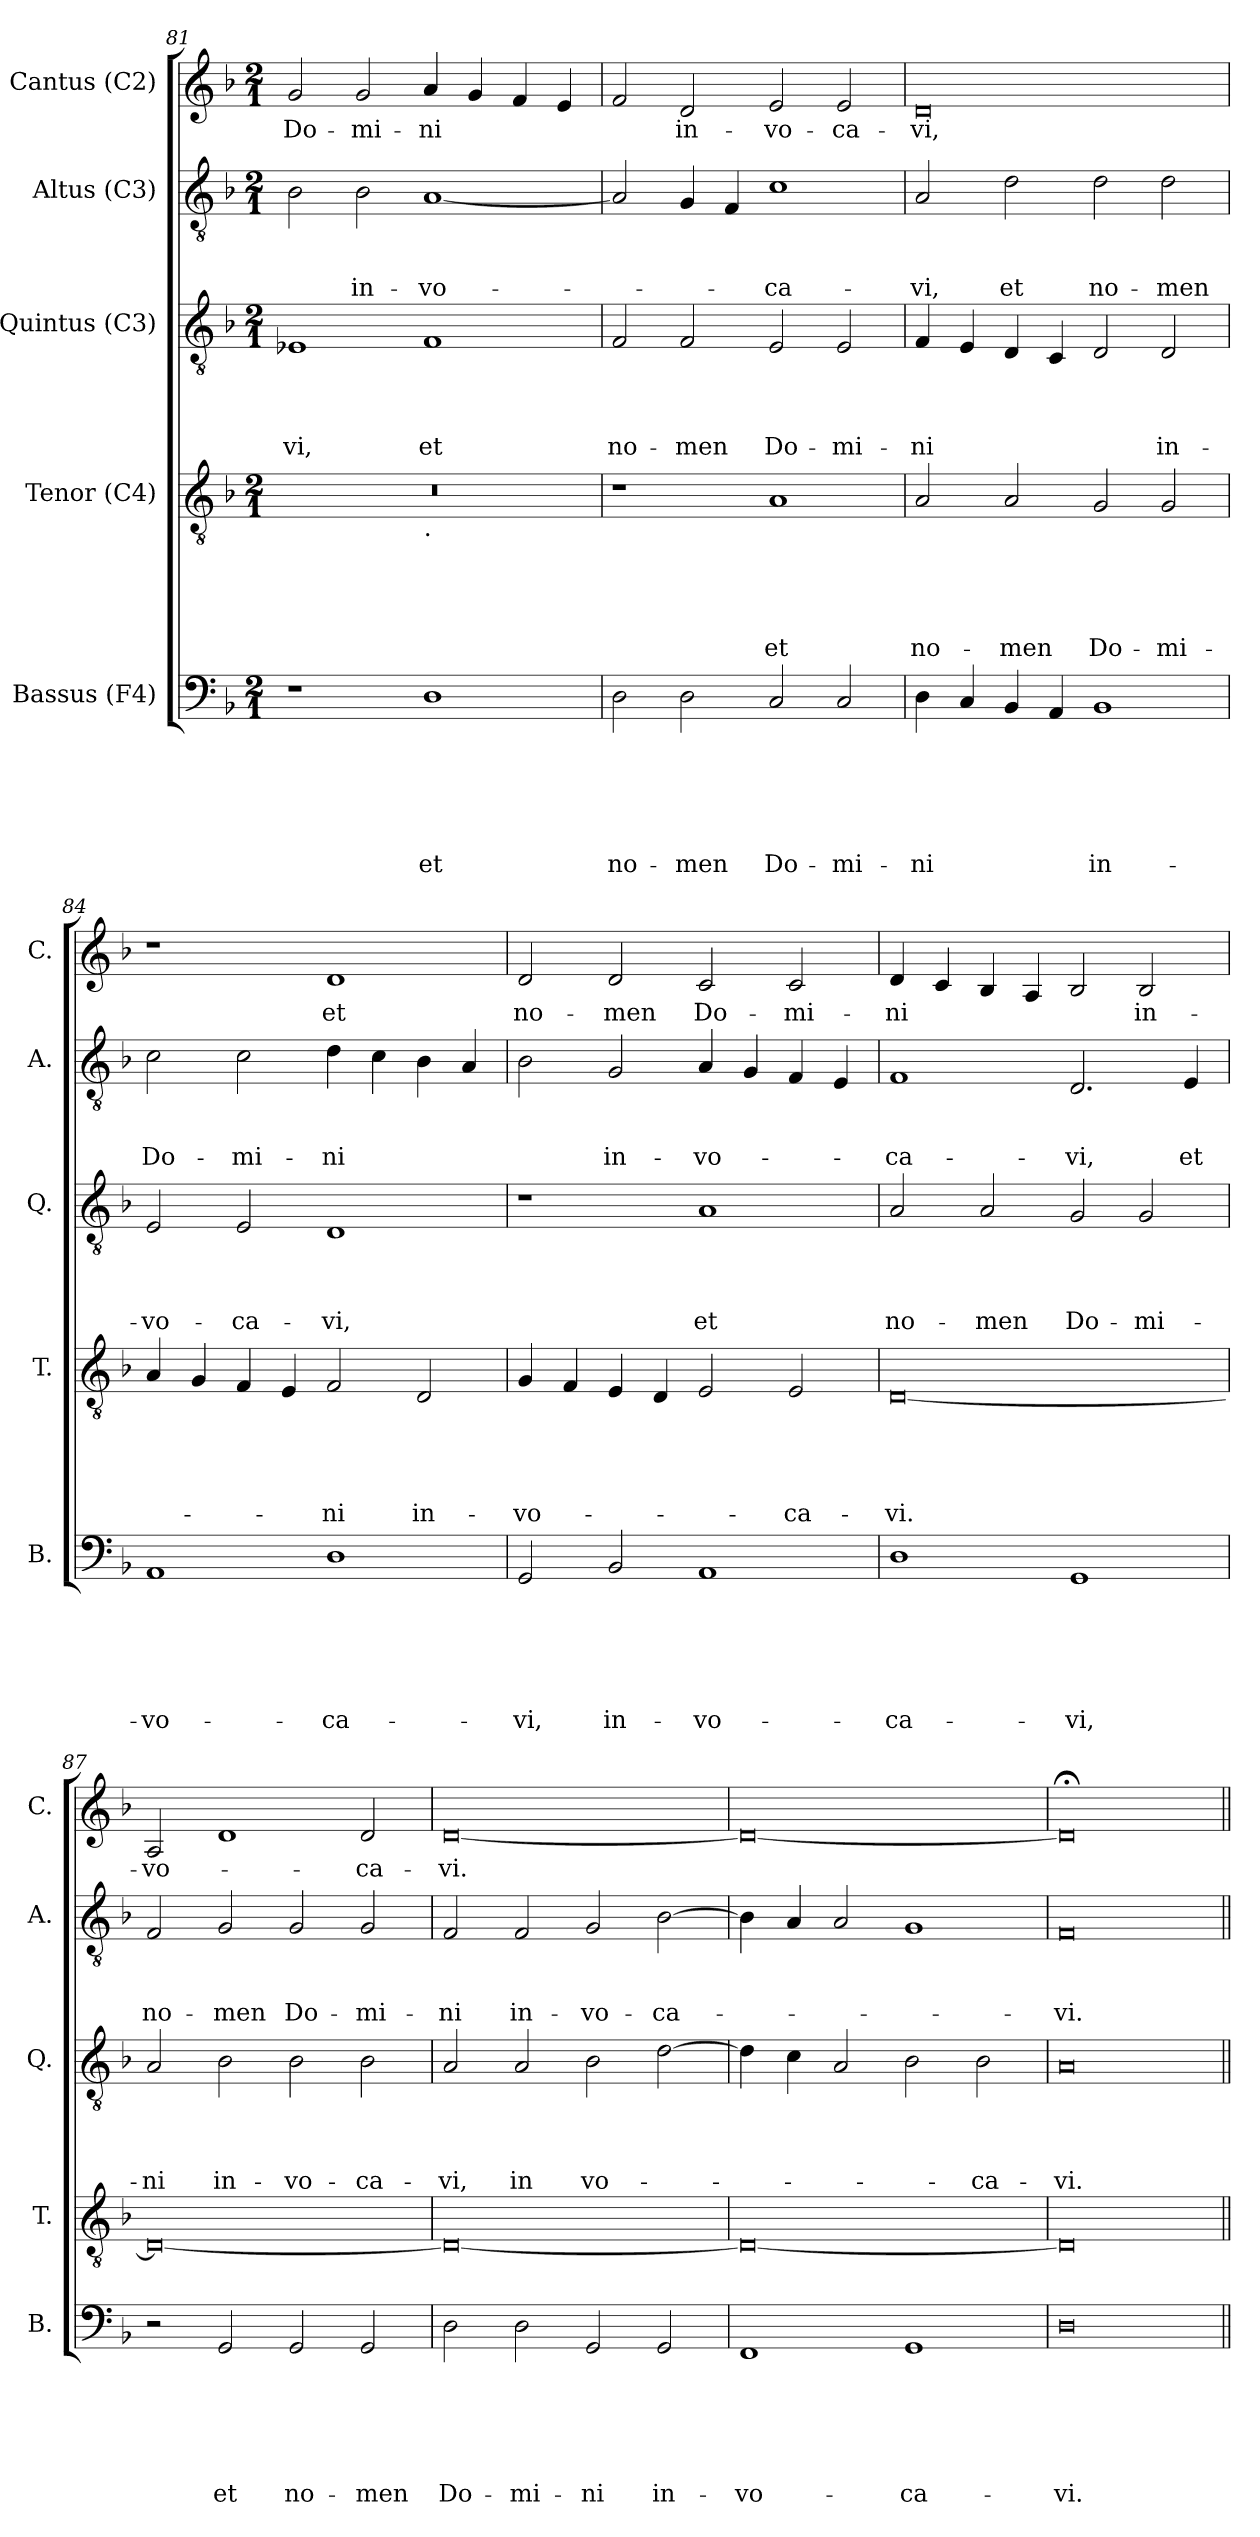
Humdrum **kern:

**kern	**text	**text	**text	**text	**text	**text	**kern	**text	**text	**text	**text	**text	**kern	**text	**text	**text	**text	**kern	**text	**text	**text	**kern	**text
*part5	*part5	*part5	*part5	*part5	*part5	*part5	*part4	*part4	*part4	*part4	*part4	*part4	*part3	*part3	*part3	*part3	*part3	*part2	*part2	*part2	*part2	*part1	*part1
*staff5	*staff5	*staff5	*staff5	*staff5	*staff5	*staff5	*staff4	*staff4	*staff4	*staff4	*staff4	*staff4	*staff3	*staff3	*staff3	*staff3	*staff3	*staff2	*staff2	*staff2	*staff2	*staff1	*staff1
*I"Bassus (F4)	*	*	*	*	*	*	*I"Tenor (C4)	*	*	*	*	*	*I"Quintus (C3)	*	*	*	*	*I"Altus (C3)	*	*	*	*I"Cantus (C2)	*
*I'B.	*	*	*	*	*	*	*I'T.	*	*	*	*	*	*I'Q.	*	*	*	*	*I'A.	*	*	*	*I'C.	*
*clefF4	*	*	*	*	*	*	*clefGv2	*	*	*	*	*	*clefGv2	*	*	*	*	*clefGv2	*	*	*	*clefG2	*
*k[b-]	*	*	*	*	*	*	*k[b-]	*	*	*	*	*	*k[b-]	*	*	*	*	*k[b-]	*	*	*	*k[b-]	*
*F:	*	*	*	*	*	*	*F:	*	*	*	*	*	*F:	*	*	*	*	*F:	*	*	*	*F:	*
*M2/1	*	*	*	*	*	*	*M2/1	*	*	*	*	*	*M2/1	*	*	*	*	*M2/1	*	*	*	*M2/1	*
=81	=81	=81	=81	=81	=81	=81	=81	=81	=81	=81	=81	=81	=81	=81	=81	=81	=81	=81	=81	=81	=81	=81	=81
!	!	!	!	!	!	!	!	!	!	!	!	!	!	!	!	!	!LO:LY:b	!	!	!	!	!	!LO:LY:b
*	*	*	*	*	*	*	*^	*	*	*	*	*	*	*	*	*	*	*	*	*	*	*	*
1r	.	.	.	.	.	.	0r	1ryy	.	.	.	.	.	1E-	.	.	.	-vi,	2B-\	.	.	.	2g/	Do-
!	!	!	!	!	!	!	!	!	!	!	!	!	!	!	!	!	!	!	!	!	!	!LO:LY:b	!	!LO:LY:b
.	.	.	.	.	.	.	.	.	.	.	.	.	.	.	.	.	.	.	2B-\	.	.	in-	2g/	-mi-
!	!	!	!	!	!	!	!	!LO:TX:b:t=.	!	!	!	!	!	!	!	!	!	!	!	!	!	!	!	!
!	!	!	!	!	!	!LO:LY:b	!	!	!	!	!	!	!	!	!	!	!	!LO:LY:b	!	!	!	!LO:LY:b	!	!LO:LY:b
1D	.	.	.	.	.	et	.	1ryy	.	.	.	.	.	1F	.	.	.	et	[<1A	.	.	-vo-	4a/	-ni
.	.	.	.	.	.	.	.	.	.	.	.	.	.	.	.	.	.	.	.	.	.	.	4g/	.
.	.	.	.	.	.	.	.	.	.	.	.	.	.	.	.	.	.	.	.	.	.	.	4f/	.
.	.	.	.	.	.	.	.	.	.	.	.	.	.	.	.	.	.	.	.	.	.	.	4e/	.
=82	=82	=82	=82	=82	=82	=82	=82	=82	=82	=82	=82	=82	=82	=82	=82	=82	=82	=82	=82	=82	=82	=82	=82	=82
!	!	!	!	!	!	!LO:LY:b	!	!	!	!	!	!	!	!	!	!	!	!LO:LY:b	!	!	!	!	!	!
*	*	*	*	*	*	*	*v	*v	*	*	*	*	*	*	*	*	*	*	*	*	*	*	*	*
2D\	.	.	.	.	.	no-	1r	.	.	.	.	.	2F/	.	.	.	no-	2A/]	.	.	.	2f/	.
!	!	!	!	!	!	!LO:LY:b	!	!	!	!	!	!	!	!	!	!	!LO:LY:b	!	!	!	!	!	!LO:LY:b
2D\	.	.	.	.	.	-men	.	.	.	.	.	.	2F/	.	.	.	-men	4G/	.	.	.	2d/	in-
.	.	.	.	.	.	.	.	.	.	.	.	.	.	.	.	.	.	4F/	.	.	.	.	.
!	!	!	!	!	!	!LO:LY:b	!	!	!	!	!	!LO:LY:b	!	!	!	!	!LO:LY:b	!	!	!	!LO:LY:b	!	!LO:LY:b
2C/	.	.	.	.	.	Do-	1A	.	.	.	.	et	2E/	.	.	.	Do-	1c	.	.	-ca-	2e/	-vo-
!	!	!	!	!	!	!LO:LY:b	!	!	!	!	!	!	!	!	!	!	!LO:LY:b	!	!	!	!	!	!LO:LY:b
2C/	.	.	.	.	.	-mi-	.	.	.	.	.	.	2E/	.	.	.	-mi-	.	.	.	.	2e/	-ca-
=83	=83	=83	=83	=83	=83	=83	=83	=83	=83	=83	=83	=83	=83	=83	=83	=83	=83	=83	=83	=83	=83	=83	=83
!	!	!	!	!	!	!LO:LY:b	!	!	!	!	!	!LO:LY:b	!	!	!	!	!LO:LY:b	!	!	!	!LO:LY:b	!	!LO:LY:b
4D\	.	.	.	.	.	-ni	2A/	.	.	.	.	no-	4F/	.	.	.	-ni	2A/	.	.	-vi,	0d	-vi,
4C/	.	.	.	.	.	.	.	.	.	.	.	.	4E/	.	.	.	.	.	.	.	.	.	.
!	!	!	!	!	!	!	!	!	!	!	!	!LO:LY:b	!	!	!	!	!	!	!	!	!LO:LY:b	!	!
4BB-/	.	.	.	.	.	.	2A/	.	.	.	.	-men	4D/	.	.	.	.	2d\	.	.	et	.	.
4AA/	.	.	.	.	.	.	.	.	.	.	.	.	4C/	.	.	.	.	.	.	.	.	.	.
!	!	!	!	!	!	!LO:LY:b	!	!	!	!	!	!LO:LY:b	!	!	!	!	!	!	!	!	!LO:LY:b	!	!
1BB-	.	.	.	.	.	in-	2G/	.	.	.	.	Do-	2D/	.	.	.	.	2d\	.	.	no-	.	.
!	!	!	!	!	!	!	!	!	!	!	!	!LO:LY:b	!	!	!	!	!LO:LY:b	!	!	!	!LO:LY:b	!	!
.	.	.	.	.	.	.	2G/	.	.	.	.	-mi-	2D/	.	.	.	in-	2d\	.	.	-men	.	.
!!LO:LB:g=z
=84	=84	=84	=84	=84	=84	=84	=84	=84	=84	=84	=84	=84	=84	=84	=84	=84	=84	=84	=84	=84	=84	=84	=84
!	!	!	!	!	!	!LO:LY:b	!	!	!	!	!	!	!	!	!	!	!LO:LY:b	!	!	!	!LO:LY:b	!	!
1AA	.	.	.	.	.	-vo-	4A/	.	.	.	.	.	2E/	.	.	.	-vo-	2c\	.	.	Do-	1r	.
.	.	.	.	.	.	.	4G/	.	.	.	.	.	.	.	.	.	.	.	.	.	.	.	.
!	!	!	!	!	!	!	!	!	!	!	!	!	!	!	!	!	!LO:LY:b	!	!	!	!LO:LY:b	!	!
.	.	.	.	.	.	.	4F/	.	.	.	.	.	2E/	.	.	.	-ca-	2c\	.	.	-mi-	.	.
.	.	.	.	.	.	.	4E/	.	.	.	.	.	.	.	.	.	.	.	.	.	.	.	.
!	!	!	!	!	!	!LO:LY:b	!	!	!	!	!	!LO:LY:b	!	!	!	!	!LO:LY:b	!	!	!	!LO:LY:b	!	!LO:LY:b
1D	.	.	.	.	.	-ca-	2F/	.	.	.	.	-ni	1D	.	.	.	-vi,	4d\	.	.	-ni	1d	et
.	.	.	.	.	.	.	.	.	.	.	.	.	.	.	.	.	.	4c\	.	.	.	.	.
!	!	!	!	!	!	!	!	!	!	!	!	!LO:LY:b	!	!	!	!	!	!	!	!	!	!	!
.	.	.	.	.	.	.	2D/	.	.	.	.	in-	.	.	.	.	.	4B-\	.	.	.	.	.
.	.	.	.	.	.	.	.	.	.	.	.	.	.	.	.	.	.	4A/	.	.	.	.	.
=85	=85	=85	=85	=85	=85	=85	=85	=85	=85	=85	=85	=85	=85	=85	=85	=85	=85	=85	=85	=85	=85	=85	=85
!	!	!	!	!	!	!LO:LY:b	!	!	!	!	!	!LO:LY:b	!	!	!	!	!	!	!	!	!	!	!LO:LY:b
2GG/	.	.	.	.	.	-vi,	4G/	.	.	.	.	-vo-	1r	.	.	.	.	2B-\	.	.	.	2d/	no-
.	.	.	.	.	.	.	4F/	.	.	.	.	.	.	.	.	.	.	.	.	.	.	.	.
!	!	!	!	!	!	!LO:LY:b	!	!	!	!	!	!	!	!	!	!	!	!	!	!	!LO:LY:b	!	!LO:LY:b
2BB-/	.	.	.	.	.	in-	4E/	.	.	.	.	.	.	.	.	.	.	2G/	.	.	in-	2d/	-men
.	.	.	.	.	.	.	4D/	.	.	.	.	.	.	.	.	.	.	.	.	.	.	.	.
!	!	!	!	!	!	!LO:LY:b	!	!	!	!	!	!	!	!	!	!	!LO:LY:b	!	!	!	!LO:LY:b	!	!LO:LY:b
1AA	.	.	.	.	.	-vo-	2E/	.	.	.	.	.	1A	.	.	.	et	4A/	.	.	-vo-	2c/	Do-
.	.	.	.	.	.	.	.	.	.	.	.	.	.	.	.	.	.	4G/	.	.	.	.	.
!	!	!	!	!	!	!	!	!	!	!	!	!LO:LY:b	!	!	!	!	!	!	!	!	!	!	!LO:LY:b
.	.	.	.	.	.	.	2E/	.	.	.	.	-ca-	.	.	.	.	.	4F/	.	.	.	2c/	-mi-
.	.	.	.	.	.	.	.	.	.	.	.	.	.	.	.	.	.	4E/	.	.	.	.	.
=86	=86	=86	=86	=86	=86	=86	=86	=86	=86	=86	=86	=86	=86	=86	=86	=86	=86	=86	=86	=86	=86	=86	=86
!	!	!	!	!	!	!LO:LY:b	!	!	!	!	!	!LO:LY:b:rj	!	!	!	!	!LO:LY:b	!	!	!	!LO:LY:b	!	!LO:LY:b
1D	.	.	.	.	.	-ca-	[<0D	.	.	.	.	-vi.	2A/	.	.	.	no-	1F	.	.	-ca-	4d/	-ni
.	.	.	.	.	.	.	.	.	.	.	.	.	.	.	.	.	.	.	.	.	.	4c/	.
!	!	!	!	!	!	!	!	!	!	!	!	!	!	!	!	!	!LO:LY:b	!	!	!	!	!	!
.	.	.	.	.	.	.	.	.	.	.	.	.	2A/	.	.	.	-men	.	.	.	.	4B-/	.
.	.	.	.	.	.	.	.	.	.	.	.	.	.	.	.	.	.	.	.	.	.	4A/	.
!	!	!	!	!	!	!LO:LY:b	!	!	!	!	!	!	!	!	!	!	!LO:LY:b	!	!	!	!LO:LY:b	!	!
1GG	.	.	.	.	.	-vi,	.	.	.	.	.	.	2G/	.	.	.	Do-	2.D/	.	.	-vi,	2B-/	.
!	!	!	!	!	!	!	!	!	!	!	!	!	!	!	!	!	!LO:LY:b	!	!	!	!	!	!LO:LY:b
.	.	.	.	.	.	.	.	.	.	.	.	.	2G/	.	.	.	-mi-	.	.	.	.	2B-/	in-
!	!	!	!	!	!	!	!	!	!	!	!	!	!	!	!	!	!	!	!	!	!LO:LY:b	!	!
.	.	.	.	.	.	.	.	.	.	.	.	.	.	.	.	.	.	4E/	.	.	et	.	.
=87	=87	=87	=87	=87	=87	=87	=87	=87	=87	=87	=87	=87	=87	=87	=87	=87	=87	=87	=87	=87	=87	=87	=87
!	!	!	!	!	!	!	!	!	!	!	!	!	!	!	!	!	!LO:LY:b	!	!	!	!LO:LY:b	!	!LO:LY:b
2r	.	.	.	.	.	.	0D_	.	.	.	.	.	2A/	.	.	.	-ni	2F/	.	.	no-	2A/	-vo-
!	!	!	!	!	!	!LO:LY:b	!	!	!	!	!	!	!	!	!	!	!LO:LY:b	!	!	!	!LO:LY:b	!	!
2GG/	.	.	.	.	.	et	.	.	.	.	.	.	2B-\	.	.	.	in-	2G/	.	.	-men	1d	.
!	!	!	!	!	!	!LO:LY:b	!	!	!	!	!	!	!	!	!	!	!LO:LY:b	!	!	!	!LO:LY:b	!	!
2GG/	.	.	.	.	.	no-	.	.	.	.	.	.	2B-\	.	.	.	-vo-	2G/	.	.	Do-	.	.
!	!	!	!	!	!	!LO:LY:b	!	!	!	!	!	!	!	!	!	!	!LO:LY:b	!	!	!	!LO:LY:b	!	!LO:LY:b
2GG/	.	.	.	.	.	-men	.	.	.	.	.	.	2B-\	.	.	.	-ca-	2G/	.	.	-mi-	2d/	-ca-
!!LO:LB:g=z
=88	=88	=88	=88	=88	=88	=88	=88	=88	=88	=88	=88	=88	=88	=88	=88	=88	=88	=88	=88	=88	=88	=88	=88
!	!	!	!	!	!	!LO:LY:b	!	!	!	!	!	!	!	!	!	!	!LO:LY:b	!	!	!	!LO:LY:b	!	!LO:LY:b:rj
2D\	.	.	.	.	.	Do-	0D_	.	.	.	.	.	2A/	.	.	.	-vi,	2F/	.	.	-ni	[<0d	-vi.
!	!	!	!	!	!	!LO:LY:b	!	!	!	!	!	!	!	!	!	!	!LO:LY:b	!	!	!	!LO:LY:b	!	!
2D\	.	.	.	.	.	-mi-	.	.	.	.	.	.	2A/	.	.	.	in	2F/	.	.	in-	.	.
!	!	!	!	!	!	!LO:LY:b	!	!	!	!	!	!	!	!	!	!	!LO:LY:b	!	!	!	!LO:LY:b	!	!
2GG/	.	.	.	.	.	-ni	.	.	.	.	.	.	2B-\	.	.	.	vo-	2G/	.	.	-vo-	.	.
!	!	!	!	!	!	!LO:LY:b	!	!	!	!	!	!	!	!	!	!	!	!	!	!	!LO:LY:b	!	!
2GG/	.	.	.	.	.	in-	.	.	.	.	.	.	[>2d\	.	.	.	.	[>2B-\	.	.	-ca-	.	.
=89	=89	=89	=89	=89	=89	=89	=89	=89	=89	=89	=89	=89	=89	=89	=89	=89	=89	=89	=89	=89	=89	=89	=89
!	!	!	!	!	!	!LO:LY:b	!	!	!	!	!	!	!	!	!	!	!	!	!	!	!	!	!
1FF	.	.	.	.	.	-vo-	0D_	.	.	.	.	.	4d\]	.	.	.	.	4B-\]	.	.	.	0d_	.
.	.	.	.	.	.	.	.	.	.	.	.	.	4c\	.	.	.	.	4A/	.	.	.	.	.
.	.	.	.	.	.	.	.	.	.	.	.	.	2A/	.	.	.	.	2A/	.	.	.	.	.
!	!	!	!	!	!	!LO:LY:b	!	!	!	!	!	!	!	!	!	!	!	!	!	!	!	!	!
1GG	.	.	.	.	.	-ca-	.	.	.	.	.	.	2B-\	.	.	.	.	1G	.	.	.	.	.
!	!	!	!	!	!	!	!	!	!	!	!	!	!	!	!	!	!LO:LY:b	!	!	!	!	!	!
.	.	.	.	.	.	.	.	.	.	.	.	.	2B-\	.	.	.	-ca-	.	.	.	.	.	.
=90	=90	=90	=90	=90	=90	=90	=90	=90	=90	=90	=90	=90	=90	=90	=90	=90	=90	=90	=90	=90	=90	=90	=90
!	!	!	!	!	!	!LO:LY:b:rj	!	!	!	!	!	!	!	!	!	!	!LO:LY:b:rj	!	!	!	!LO:LY:b:rj	!	!
0D	.	.	.	.	.	-vi.	0D]	.	.	.	.	.	0A	.	.	.	-vi.	0F	.	.	-vi.	0d;]	.
=||	=||	=||	=||	=||	=||	=||	=||	=||	=||	=||	=||	=||	=||	=||	=||	=||	=||	=||	=||	=||	=||	=||	=||
*-	*-	*-	*-	*-	*-	*-	*-	*-	*-	*-	*-	*-	*-	*-	*-	*-	*-	*-	*-	*-	*-	*-	*-
